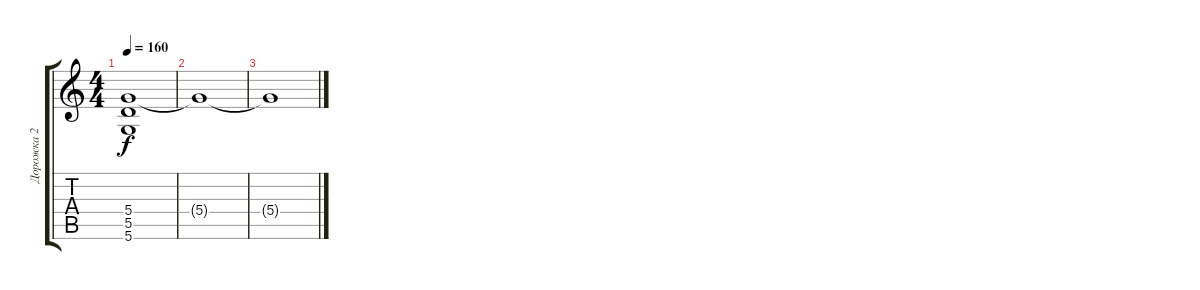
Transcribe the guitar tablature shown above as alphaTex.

\track ("Дорожка 2" "Дорожка 2") {instrument distortionguitar}
\staff {score tabs}
\tuning (E4 B3 G3 D3 A2 D2) {hide}
\ts (4 4)
\tempo 160
\clef g2
\ks c
(5.4 5.5 5.6).1{dy f} |
5.4{t}.1 |
5.4{t}.1
